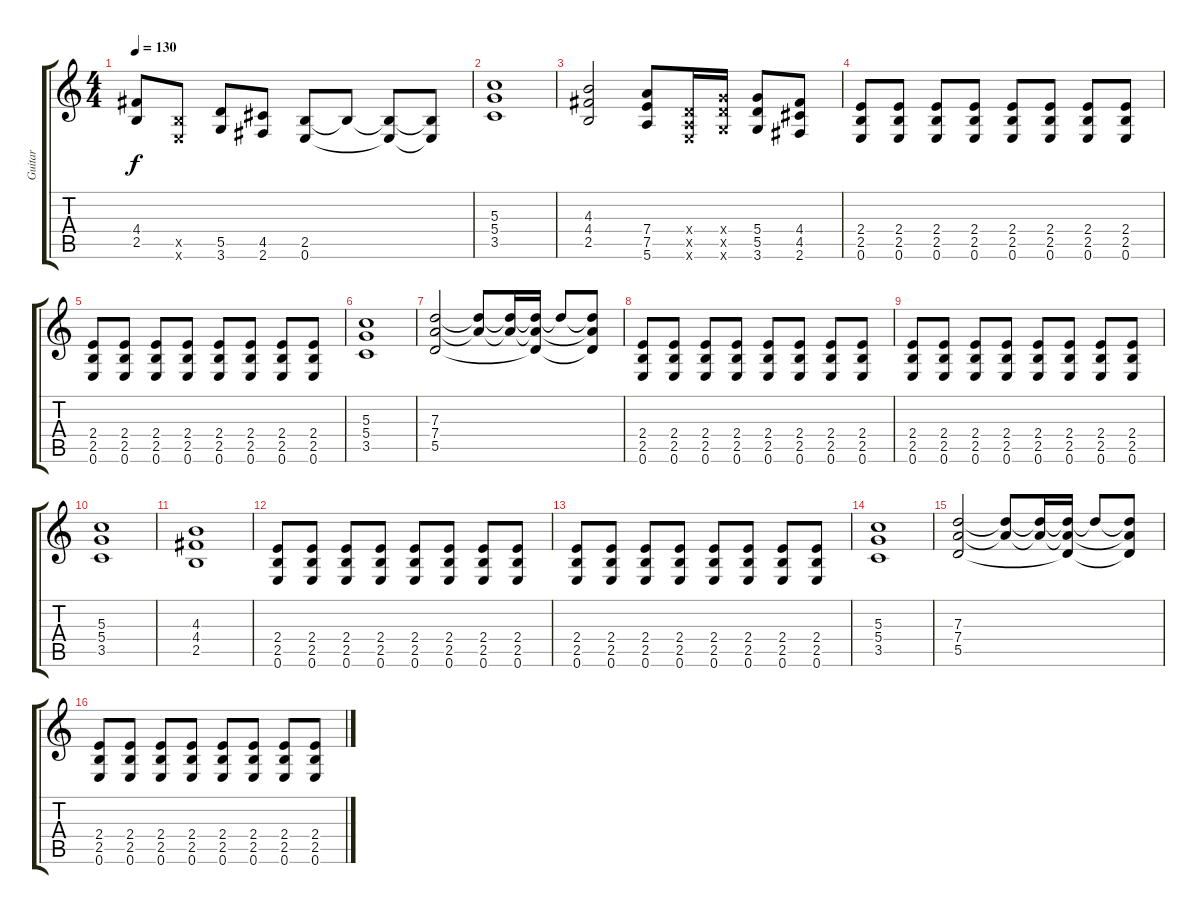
\track ("Guitar" "Guitar") {instrument distortionguitar}
\staff {score tabs}
\tuning (E4 B3 G3 D3 A2 E2) {hide}
\ts (4 4)
\tempo 130
\clef g2
\ks c
(4.4 2.5).8{dy f} (2.5{x} 0.6{x}).8 (5.5 3.6).8 (4.5 2.6).8 (2.5 0.6).8 2.5{t}.8 (2.5{t} 0.6{t}).8 (2.5{t} 0.6{t}).8 |
(5.3 5.4 3.5).1 |
(4.3 4.4 2.5).2 (7.4 7.5 5.6).8 (0.4{x} 0.5{x} 0.6{x}).16 (5.4{x} 5.5{x} 3.6{x}).16 (5.4 5.5 3.6).8 (4.4 4.5 2.6).8 |
(2.4 2.5 0.6).8 (2.4 2.5 0.6).8 (2.4 2.5 0.6).8 (2.4 2.5 0.6).8 (2.4 2.5 0.6).8 (2.4 2.5 0.6).8 (2.4 2.5 0.6).8 (2.4 2.5 0.6).8 |
(2.4 2.5 0.6).8 (2.4 2.5 0.6).8 (2.4 2.5 0.6).8 (2.4 2.5 0.6).8 (2.4 2.5 0.6).8 (2.4 2.5 0.6).8 (2.4 2.5 0.6).8 (2.4 2.5 0.6).8 |
(5.3 5.4 3.5).1 |
(7.3 7.4 5.5).2 (7.3{t} 7.4{t}).8 (7.3{t} 7.4{t}).16 (7.3{t} 7.4{t} 5.5{t}).16 7.3{t}.8 (7.3{t} 7.4{t} 5.5{t}).8 |
(2.4 2.5 0.6).8 (2.4 2.5 0.6).8 (2.4 2.5 0.6).8 (2.4 2.5 0.6).8 (2.4 2.5 0.6).8 (2.4 2.5 0.6).8 (2.4 2.5 0.6).8 (2.4 2.5 0.6).8 |
(2.4 2.5 0.6).8 (2.4 2.5 0.6).8 (2.4 2.5 0.6).8 (2.4 2.5 0.6).8 (2.4 2.5 0.6).8 (2.4 2.5 0.6).8 (2.4 2.5 0.6).8 (2.4 2.5 0.6).8 |
(5.3 5.4 3.5).1 |
(4.3 4.4 2.5).1 |
(2.4 2.5 0.6).8 (2.4 2.5 0.6).8 (2.4 2.5 0.6).8 (2.4 2.5 0.6).8 (2.4 2.5 0.6).8 (2.4 2.5 0.6).8 (2.4 2.5 0.6).8 (2.4 2.5 0.6).8 |
(2.4 2.5 0.6).8 (2.4 2.5 0.6).8 (2.4 2.5 0.6).8 (2.4 2.5 0.6).8 (2.4 2.5 0.6).8 (2.4 2.5 0.6).8 (2.4 2.5 0.6).8 (2.4 2.5 0.6).8 |
(5.3 5.4 3.5).1 |
(7.3 7.4 5.5).2 (7.3{t} 7.4{t}).8 (7.3{t} 7.4{t}).16 (7.3{t} 7.4{t} 5.5{t}).16 7.3{t}.8 (7.3{t} 7.4{t} 5.5{t}).8 |
(2.4 2.5 0.6).8 (2.4 2.5 0.6).8 (2.4 2.5 0.6).8 (2.4 2.5 0.6).8 (2.4 2.5 0.6).8 (2.4 2.5 0.6).8 (2.4 2.5 0.6).8 (2.4 2.5 0.6).8
